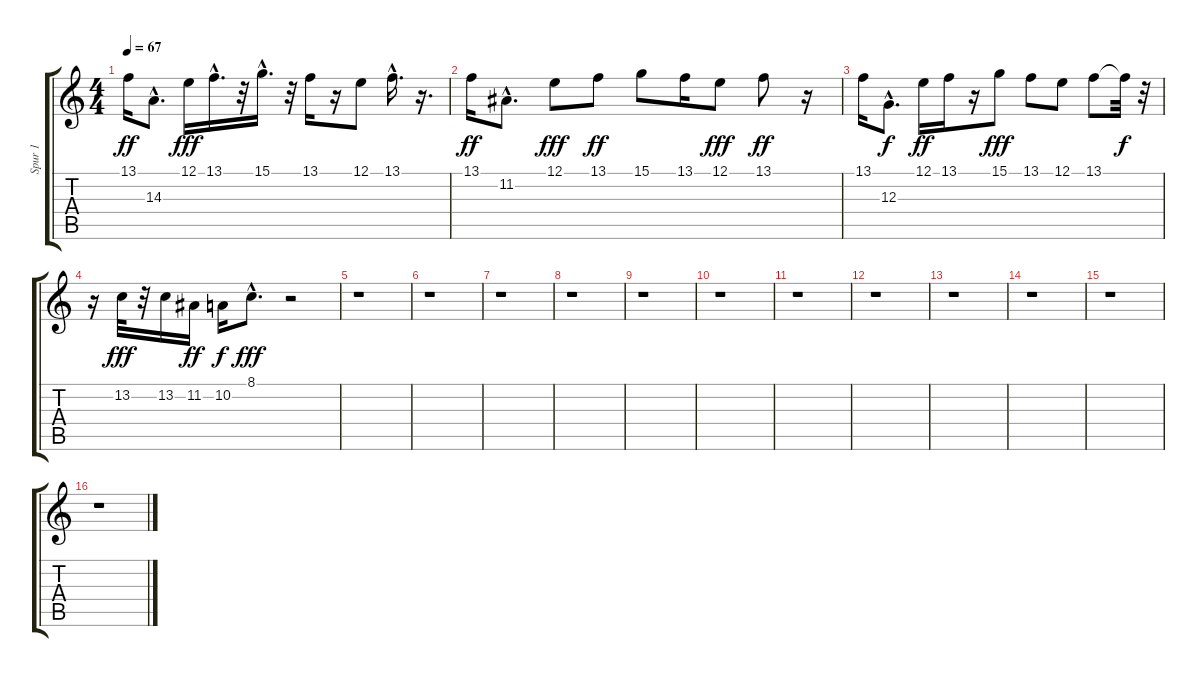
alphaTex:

\track ("Spur 1" "Spur 1") {instrument acousticgrandpiano}
\staff {score tabs}
\tuning (E4 B3 G3 D3 A2 E2) {hide}
\ts (4 4)
\tempo 67
\clef g2
\ks c
13.1.16{dy ff} 14.3{hac}.8{d} 12.1.16{dy fff} 13.1{hac}.16{d} r.32 15.1{hac}.16{d} r.32 13.1.16 r.16 12.1.8 13.1{hac}.16{d} r.16{d} |
13.1.16{dy ff} 11.2{hac}.8{d} 12.1.8{dy fff} 13.1.8{dy ff} 15.1.8 13.1.16 12.1.8{dy fff} 13.1.8{dy ff} r.16 |
13.1.16 12.3{hac}.8{d dy f} 12.1.16{dy ff} 13.1.16 r.16 15.1.8{dy fff} 13.1.8 12.1.8 13.1.8 13.1{t}.32{dy f} r.32 |
r.16 13.2.32{dy fff} r.32 13.2.16 11.2.16{dy ff} 10.2.16{dy f} 8.1{hac}.8{d dy fff} r.2 |
r.1 |
r.1 |
r.1 |
r.1 |
r.1 |
r.1 |
r.1 |
r.1 |
r.1 |
r.1 |
r.1 |
r.1
